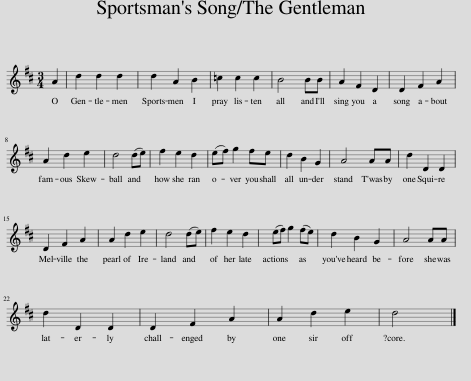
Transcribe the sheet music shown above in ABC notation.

X:1
L:1/8
M:3/4
I:linebreak $
K:D
V:1 treble
V:1
 A2 | d2 d2 d2 | d2 A2 B2 | =c2 c2 c2 | B4 BB | %5
 A2 F2 D2 | D2 F2 A2 |$ A2 d2 e2 | d4 (de) | f2 e2 d2 | %10
 (ef) g2 fe | d2 B2 G2 | A4 AA | d2 D2 D2 |$ D2 F2 A2 | %15
 A2 d2 e2 | d4 (de) | f2 e2 d2 | (ef) g2 (fe) | d2 B2 G2 | %20
 A4 AA |$ d2 D2 D2 | D2 F2 A2 | A2 d2 e2 | d4 |] %25
